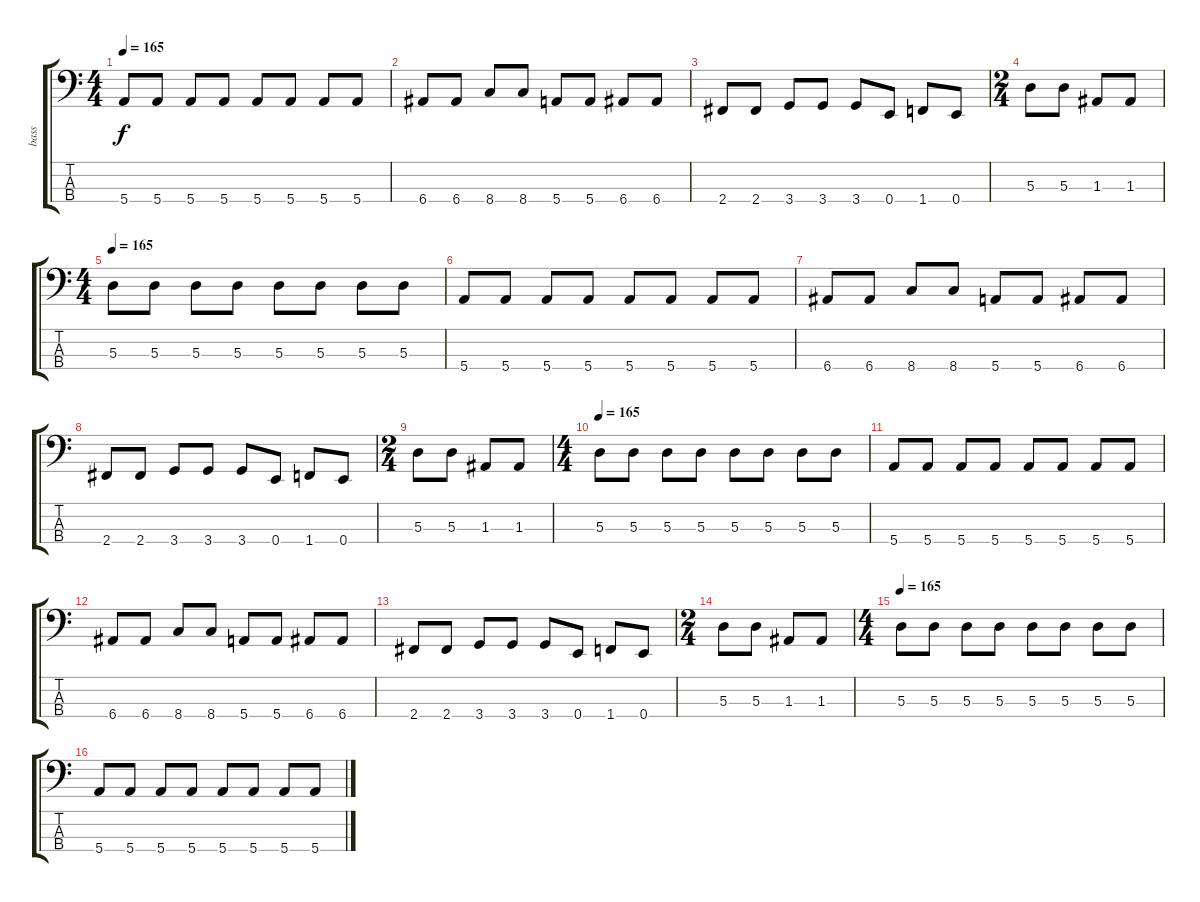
\track ("bass" "bass") {instrument electricbassfinger}
\staff {score tabs}
\tuning (G2 D2 A1 E1) {hide}
\ts (4 4)
\tempo 165
\clef f4
\ks c
5.4.8{dy f} 5.4.8 5.4.8 5.4.8 5.4.8 5.4.8 5.4.8 5.4.8 |
6.4.8 6.4.8 8.4.8 8.4.8 5.4.8 5.4.8 6.4.8 6.4.8 |
2.4.8 2.4.8 3.4.8 3.4.8 3.4.8 0.4.8 1.4.8 0.4.8 |
\ts (2 4)
5.3.8 5.3.8 1.3.8 1.3.8 |
\ts (4 4)
\tempo 165
5.3.8 5.3.8 5.3.8 5.3.8 5.3.8 5.3.8 5.3.8 5.3.8 |
5.4.8 5.4.8 5.4.8 5.4.8 5.4.8 5.4.8 5.4.8 5.4.8 |
6.4.8 6.4.8 8.4.8 8.4.8 5.4.8 5.4.8 6.4.8 6.4.8 |
2.4.8 2.4.8 3.4.8 3.4.8 3.4.8 0.4.8 1.4.8 0.4.8 |
\ts (2 4)
5.3.8 5.3.8 1.3.8 1.3.8 |
\ts (4 4)
\tempo 165
5.3.8 5.3.8 5.3.8 5.3.8 5.3.8 5.3.8 5.3.8 5.3.8 |
5.4.8 5.4.8 5.4.8 5.4.8 5.4.8 5.4.8 5.4.8 5.4.8 |
6.4.8 6.4.8 8.4.8 8.4.8 5.4.8 5.4.8 6.4.8 6.4.8 |
2.4.8 2.4.8 3.4.8 3.4.8 3.4.8 0.4.8 1.4.8 0.4.8 |
\ts (2 4)
5.3.8 5.3.8 1.3.8 1.3.8 |
\ts (4 4)
\tempo 165
5.3.8 5.3.8 5.3.8 5.3.8 5.3.8 5.3.8 5.3.8 5.3.8 |
5.4.8 5.4.8 5.4.8 5.4.8 5.4.8 5.4.8 5.4.8 5.4.8
